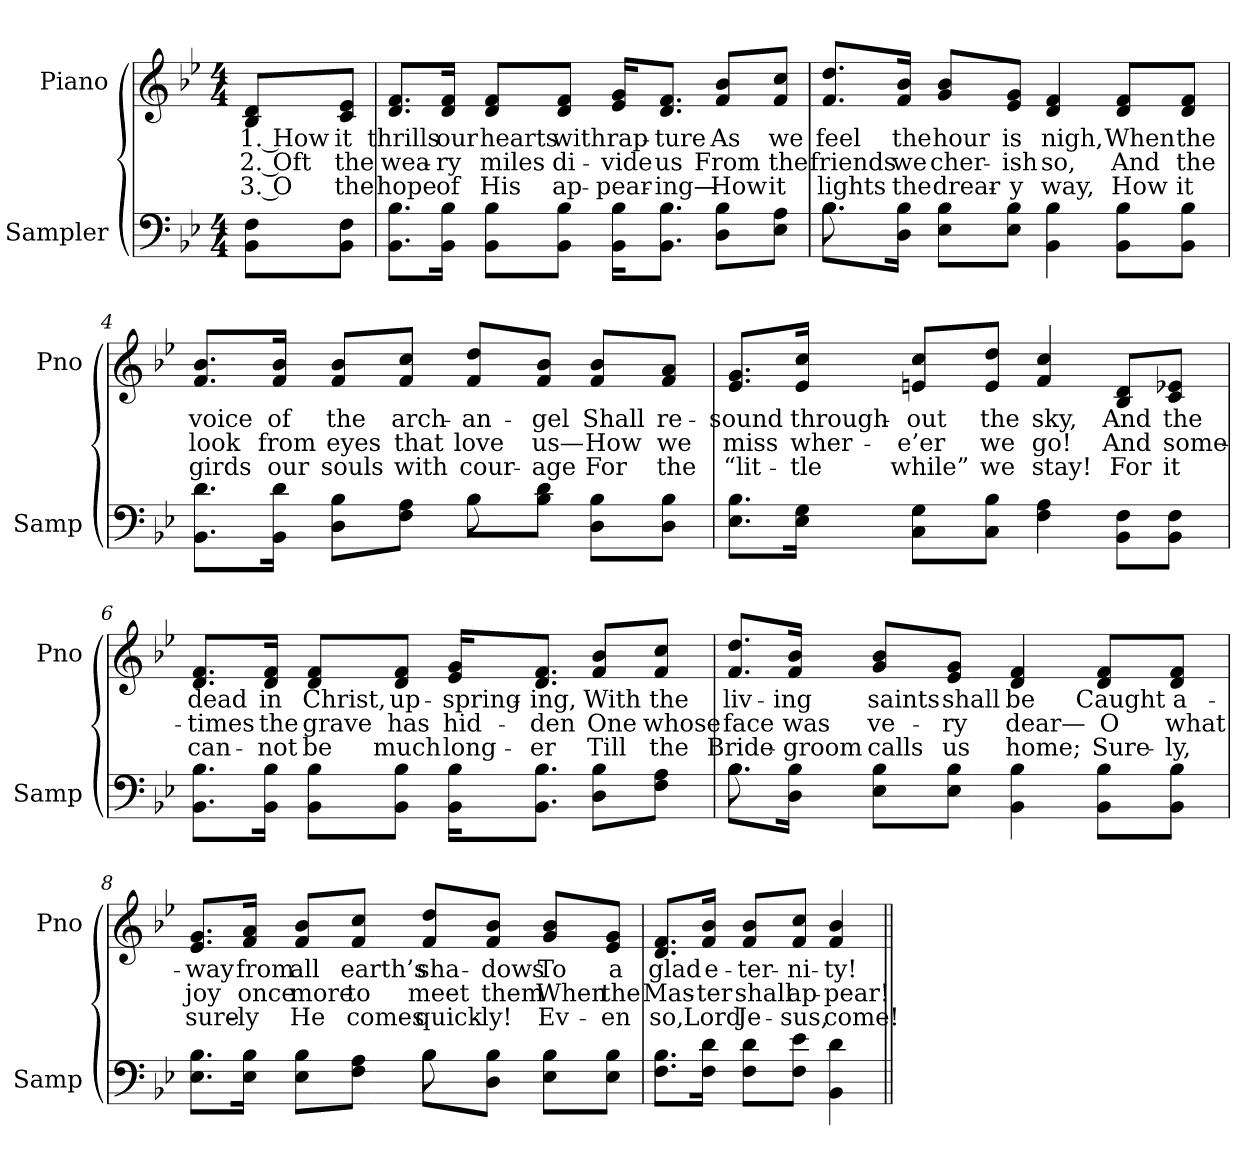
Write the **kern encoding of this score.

**kern	**kern	**text	**text	**text
*part2	*part1	*part1	*part1	*part1
*staff2	*staff1	*staff1	*staff1	*staff1
*I"Sampler	*I"Piano	*	*	*
*I'Samp	*I'Pno	*	*	*
*clefF4	*clefG2	*	*	*
*k[b-e-]	*k[b-e-]	*	*	*
*B-:	*B-:	*	*	*
*M4/4	*M4/4	*	*	*
=1	=1	=1	=1	=1
8BB-\ 8F\L	8B-/ 8d/L	1. How	2. Oft	3. O
8BB-\ 8F\J	8c/ 8e-/J	it	the	the
=2	=2	=2	=2	=2
8.BB-\ 8.B-\L	8.d/ 8.f/L	thrills	wea-	hope
16BB-\ 16B-\Jk	16d/ 16f/Jk	our	-ry	of
8BB-\ 8B-\L	8d/ 8f/L	hearts	miles	His
8BB-\ 8B-\J	8d/ 8f/J	with	di-	ap-
16BB-\ 16B-\KL	16e-/ 16g/KL	rap-	-vide	-pear-
8.BB-\ 8.B-\J	8.d/ 8.f/J	-ture	us	-ing—
8D\ 8B-\L	8f/ 8b-/L	As	From	How
8E-\ 8A\J	8f/ 8cc/J	we	the	it
=3	=3	=3	=3	=3
*^	*	*	*	*
8.B-\L	8.B-	8.f/ 8.dd/L	feel	friends	lights
16D\ 16B-\Jk	2ryy	16f/ 16b-/Jk	the	we	the
8E-\ 8B-\L	.	8g/ 8b-/L	hour	cher-	drear-
8E-\ 8B-\J	.	8e-/ 8g/J	is	-ish	-y
4BB- 4B-	.	4d 4f	nigh,	so,	way,
.	4ryy	.	.	.	.
8BB-\ 8B-\L	.	8d/ 8f/L	When	And	How
8BB-\ 8B-\J	.	8d/ 8f/J	the	the	it
.	16ryy	.	.	.	.
=4	=4	=4	=4	=4	=4
8.BB-\ 8.d\L	2ryy	8.f/ 8.b-/L	voice	look	girds
16BB-\ 16d\Jk	.	16f/ 16b-/Jk	of	from	our
8D\ 8B-\L	.	8f/ 8b-/L	the	eyes	souls
8F\ 8A\J	.	8f/ 8cc/J	arch-	that	with
8B-\L	8B-	8f/ 8dd/L	-an-	love	cour-
8B-\ 8d\J	4.ryy	8f/ 8b-/J	-gel	us—	-age
8D\ 8B-\L	.	8f/ 8b-/L	Shall	How	For
8D\ 8B-\J	.	8f/ 8a/J	re-	we	the
*v	*v	*	*	*	*
=5	=5	=5	=5	=5
8.E-\ 8.B-\L	8.e-/ 8.g/L	-sound	miss	“lit-
16E-\ 16G\Jk	16e-/ 16cc/Jk	through-	wher-	-tle
8C\ 8G\L	8en/ 8cc/L	-out	-e’er	while”
8C\ 8B-\J	8e/ 8dd/J	the	we	we
4F 4A	4f 4cc	sky,	go!	stay!
8BB-\ 8F\L	8B-/ 8d/L	And	And	For
8BB-\ 8F\J	8c/ 8e-X/J	the	some-	it
=6	=6	=6	=6	=6
8.BB-\ 8.B-\L	8.d/ 8.f/L	dead	-times	can-
16BB-\ 16B-\Jk	16d/ 16f/Jk	in	the	-not
8BB-\ 8B-\L	8d/ 8f/L	Christ,	grave	be
8BB-\ 8B-\J	8d/ 8f/J	up-	has	much
16BB-\ 16B-\KL	16e-/ 16g/KL	-spring-	hid-	long-
8.BB-\ 8.B-\J	8.d/ 8.f/J	-ing,	-den	-er
8D\ 8B-\L	8f/ 8b-/L	With	One	Till
8F\ 8A\J	8f/ 8cc/J	the	whose	the
=7	=7	=7	=7	=7
*^	*	*	*	*
8.B-\L	8.B-	8.f/ 8.dd/L	liv-	face	Bride-
16D\ 16B-\Jk	2ryy	16f/ 16b-/Jk	-ing	was	-groom
8E-\ 8B-\L	.	8g/ 8b-/L	saints	ve-	calls
8E-\ 8B-\J	.	8e-/ 8g/J	shall	-ry	us
4BB- 4B-	.	4d 4f	be	dear—	home;
.	4ryy	.	.	.	.
8BB-\ 8B-\L	.	8d/ 8f/L	Caught	O	Sure-
8BB-\ 8B-\J	.	8d/ 8f/J	a-	what	-ly,
.	16ryy	.	.	.	.
=8	=8	=8	=8	=8	=8
8.E-\ 8.B-\L	2ryy	8.e-/ 8.g/L	-way	joy	sure-
16E-\ 16B-\Jk	.	16f/ 16a/Jk	from	once	-ly
8E-\ 8B-\L	.	8f/ 8b-/L	all	more	He
8F\ 8A\J	.	8f/ 8cc/J	earth’s	to	comes
8B-\L	8B-	8f/ 8dd/L	sha-	meet	quick-
8D\ 8B-\J	4.ryy	8f/ 8b-/J	-dows	them	-ly!
8E-\ 8B-\L	.	8g/ 8b-/L	To	When	Ev-
8E-\ 8B-\J	.	8e-/ 8g/J	a	the	-en
*v	*v	*	*	*	*
=9	=9	=9	=9	=9
8.F\ 8.B-\L	8.d/ 8.f/L	glad	Mas-	so,
16F\ 16d\Jk	16f/ 16b-/Jk	e-	-ter	Lord
8F\ 8d\L	8f/ 8b-/L	-ter-	shall	Je-
8F\ 8e-\J	8f/ 8cc/J	-ni-	ap-	-sus,
4BB- 4d	4f 4b-	-ty!	-pear!	come!
=||	=||	=||	=||	=||
*-	*-	*-	*-	*-
